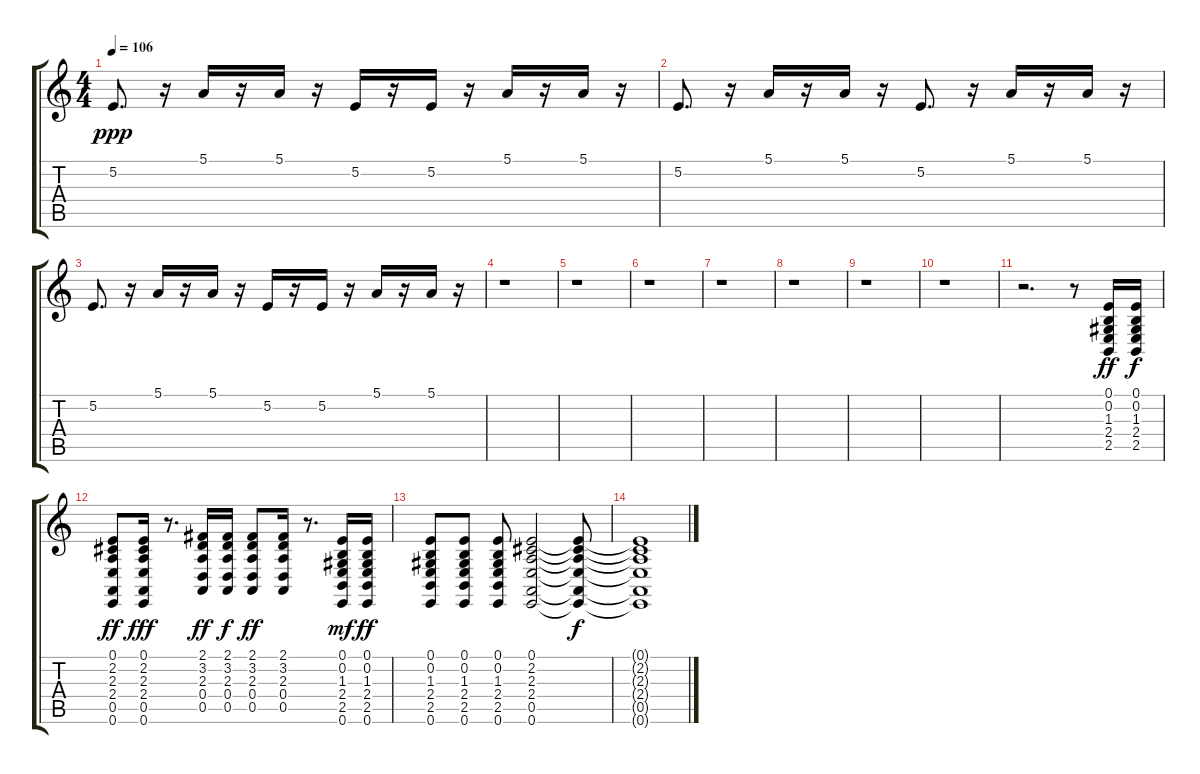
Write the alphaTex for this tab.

\track "" {instrument accordion}
\staff {score tabs}
\tuning (E4 B3 G3 D3 A2 E2) {hide}
\ts (4 4)
\tempo 106
\clef g2
\ks c
5.2.8{d dy ppp} r.16 5.1.16 r.16 5.1.16 r.16 5.2.16 r.16 5.2.16 r.16 5.1.16 r.16 5.1.16 r.16 |
5.2.8{d} r.16 5.1.16 r.16 5.1.16 r.16 5.2.8{d} r.16 5.1.16 r.16 5.1.16 r.16 |
5.2.8{d} r.16 5.1.16 r.16 5.1.16 r.16 5.2.16 r.16 5.2.16 r.16 5.1.16 r.16 5.1.16 r.16 |
r.1 |
r.1 |
r.1 |
r.1 |
r.1 |
r.1 |
r.1 |
r.2{d volume 12 balance 15 instrument acousticguitarsteel} r.8 (0.1 0.2 1.3 2.4 2.5).16{dy ff} (0.1 0.2 1.3 2.4 2.5).16{dy f} |
(0.1 2.2 2.3 2.4 0.5 0.6).8{dy ff} (0.1 2.2 2.3 2.4 0.5 0.6).16{dy fff} r.8{d} (2.1 3.2 2.3 0.4 0.5).16{dy ff} (2.1 3.2 2.3 0.4 0.5).16{dy f} (2.1 3.2 2.3 0.4 0.5).8{dy ff} (2.1 3.2 2.3 0.4 0.5).16 r.8{d} (0.1 0.2 1.3 2.4 2.5 0.6).16{dy mf} (0.1 0.2 1.3 2.4 2.5 0.6).16{dy ff} |
(0.1 0.2 1.3 2.4 2.5 0.6).8 (0.1 0.2 1.3 2.4 2.5 0.6).8 (0.1 0.2 1.3 2.4 2.5 0.6).8 (0.1 2.2 2.3 2.4 0.5 0.6).2 (0.1{t} 2.2{t} 2.3{t} 2.4{t} 0.5{t} 0.6{t}).8{dy f} |
(0.1{t} 2.2{t} 2.3{t} 2.4{t} 0.5{t} 0.6{t}).1
